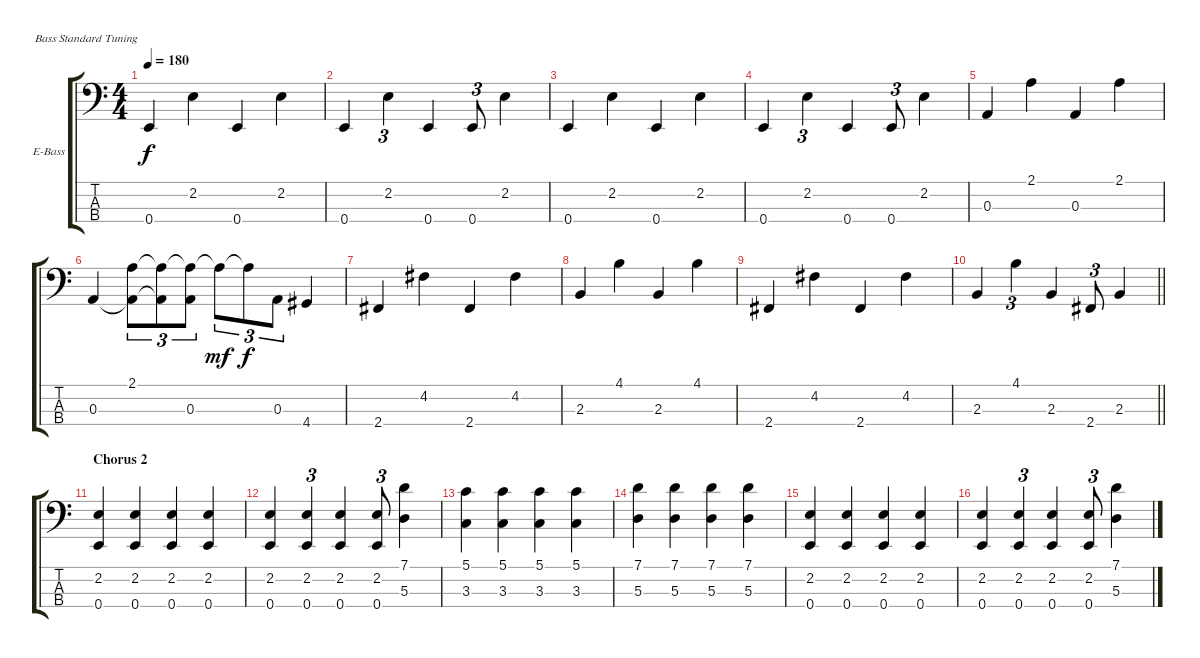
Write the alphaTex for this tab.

\bracketExtendMode groupsimilarinstruments
\firstSystemTrackNameOrientation horizontal
\otherSystemsTrackNameOrientation horizontal
\track ("Slap Bass" "E-Bass") {instrument slapbass1}
\staff {score tabs}
\tuning (G2 D2 A1 E1)
\ts (4 4)
\tempo 180
\clef f4
\ks c
0.4.4{dy f} 2.2.4 0.4.4 2.2.4 |
0.4.4 2.2.4{tu (3 2)} 0.4.4 0.4.8{tu (3 2)} 2.2.4 |
0.4.4 2.2.4 0.4.4 2.2.4 |
0.4.4 2.2.4{tu (3 2)} 0.4.4 0.4.8{tu (3 2)} 2.2.4 |
0.3.4 2.1.4 0.3.4 2.1.4 |
0.3.4 (2.1 0.3{t}).8{tu (3 2)} (2.1{t} 0.3{t}).8{tu (3 2)} (0.3 2.1{t}).8{tu (3 2)} 2.1{t}.8{tu (3 2) dy mf} 2.1{t}.8{tu (3 2) dy f} 0.3.8{tu (3 2)} 4.4.4 |
2.4.4 4.2.4 2.4.4 4.2.4 |
2.3.4 4.1.4 2.3.4 4.1.4 |
2.4.4 4.2.4 2.4.4 4.2.4 |
\barLineRight lightlight
2.3.4 4.1.4{tu (3 2)} 2.3.4 2.4.8{tu (3 2)} 2.3.4 |
\section ("" "Chorus 2")
(2.2 0.4).4 (2.2 0.4).4 (2.2 0.4).4 (2.2 0.4).4 |
(2.2 0.4).4 (2.2 0.4).4{tu (3 2)} (2.2 0.4).4 (2.2 0.4).8{tu (3 2)} (7.1 5.3).4 |
(5.1 3.3).4 (5.1 3.3).4 (5.1 3.3).4 (5.1 3.3).4 |
(7.1 5.3).4 (7.1 5.3).4 (7.1 5.3).4 (7.1 5.3).4 |
(2.2 0.4).4 (2.2 0.4).4 (2.2 0.4).4 (2.2 0.4).4 |
(2.2 0.4).4 (2.2 0.4).4{tu (3 2)} (2.2 0.4).4 (2.2 0.4).8{tu (3 2)} (7.1 5.3).4
